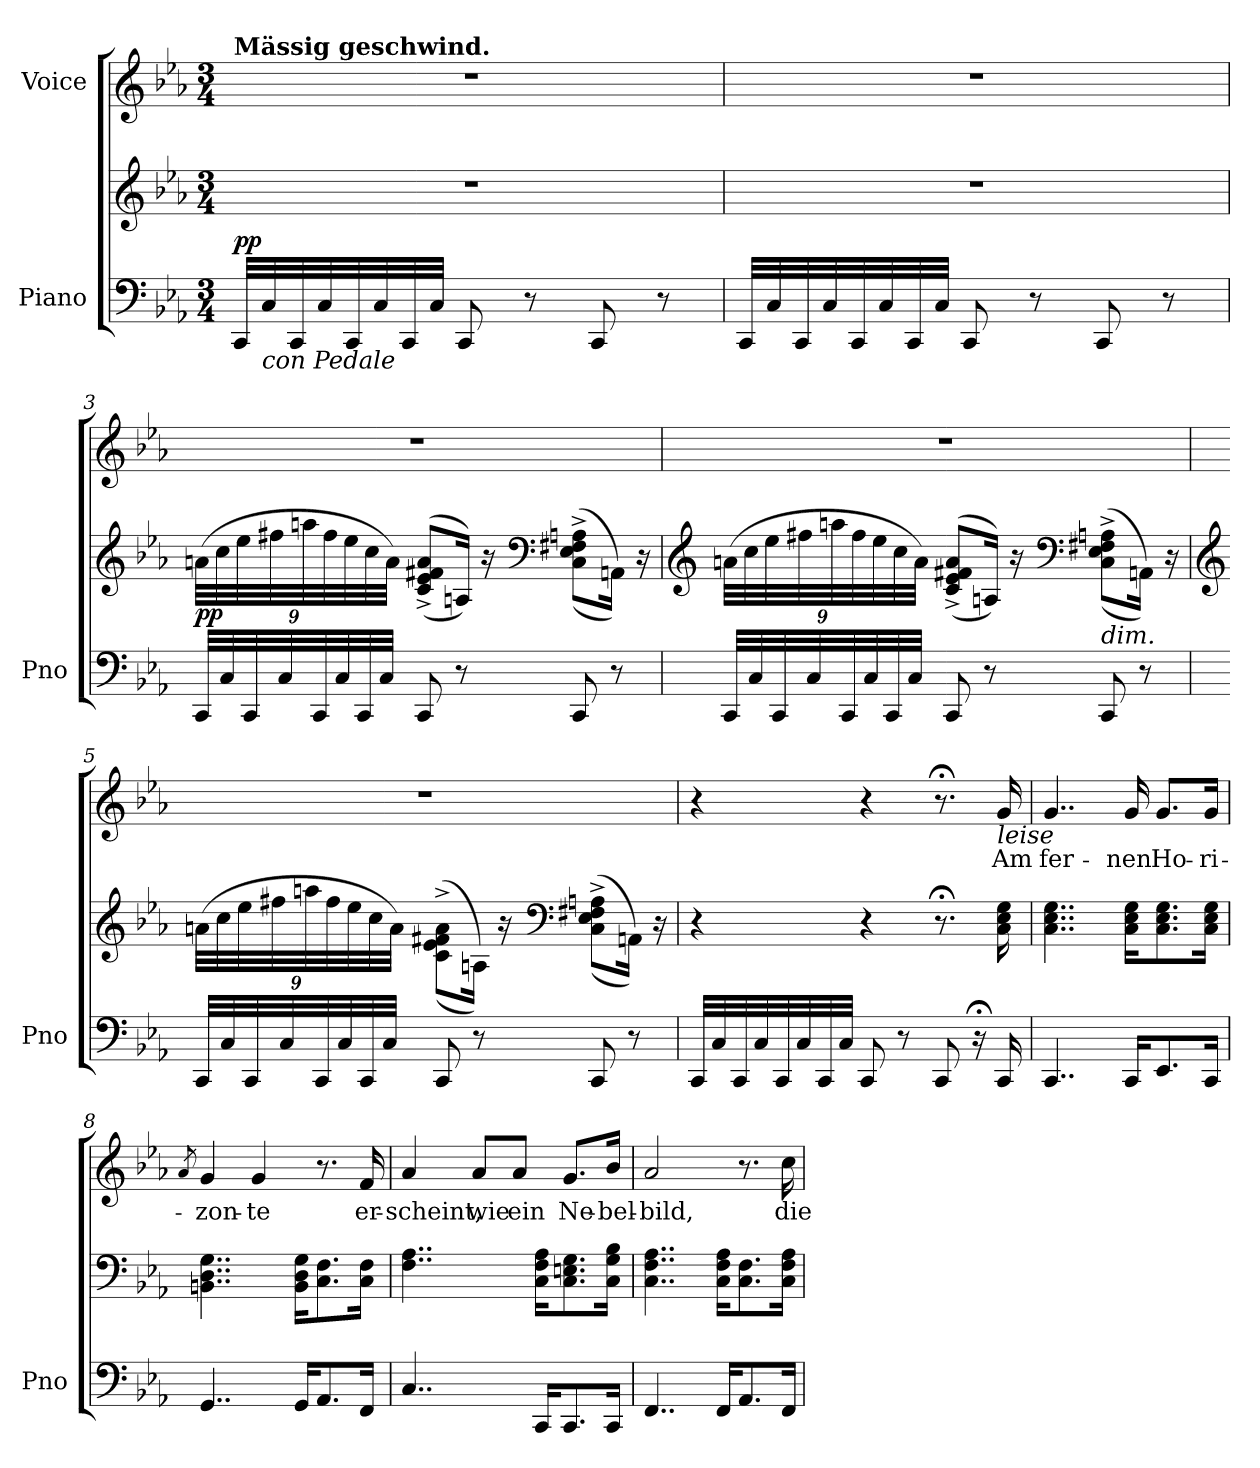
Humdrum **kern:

**kern	**kern	**dynam	**kern	**text
*part2	*part2	*part2	*part1	*part1
*staff3	*staff2	*staff2/3	*staff1	*staff1
*I"Piano	*	*	*I"Voice	*
*I'Pno	*	*	*	*
*clefF4	*clefG2	*	*clefG2	*
*k[b-e-a-]	*k[b-e-a-]	*	*k[b-e-a-]	*
*M3/4	*M3/4	*	*M3/4	*
=1	=1	=1	=1	=1
!	!	!	!LO:TX:a:B:t=Mässig geschwind.	!
!	!	!LO:DY:a=2	!	!
32CC/LLL	2.r	pp	2.r	.
!LO:TX:b:i:t=con Pedale	!	!	!	!
32C/	.	.	.	.
32CC/	.	.	.	.
32C/	.	.	.	.
32CC/	.	.	.	.
32C/	.	.	.	.
32CC/	.	.	.	.
32C/JJJ	.	.	.	.
8CC/	.	.	.	.
8r	.	.	.	.
8CC/	.	.	.	.
8r	.	.	.	.
=2	=2	=2	=2	=2
32CC/LLL	2.r	.	2.r	.
32C/	.	.	.	.
32CC/	.	.	.	.
32C/	.	.	.	.
32CC/	.	.	.	.
32C/	.	.	.	.
32CC/	.	.	.	.
32C/JJJ	.	.	.	.
8CC/	.	.	.	.
8r	.	.	.	.
8CC/	.	.	.	.
8r	.	.	.	.
=3	=3	=3	=3	=3
*	*Xbrackettup	*	*	*
!	!	!LO:DY:a=2	!	!
32CC/LLL	(36an\LLL	pp	2.r	.
.	36cc\	.	.	.
32C/	.	.	.	.
.	36ee-\	.	.	.
32CC/	.	.	.	.
.	36ff#X\	.	.	.
32C/	.	.	.	.
.	36aan\	.	.	.
32CC/	.	.	.	.
.	36ff#\	.	.	.
32C/	.	.	.	.
.	36ee-\	.	.	.
32CC/	.	.	.	.
.	36cc\	.	.	.
32C/JJJ	.	.	.	.
.	36a\JJJ)	.	.	.
8CC/	((8c/^> 8e-/^> 8f#X/^> 8a/^>L	.	.	.
8r	16An/Jk))	.	.	.
.	16r	.	.	.
*	*clefF4	*	*	*
8CC/	((8C\^ 8E-\^ 8F#X\^ 8An\^L	.	.	.
8r	16AAn\Jk))	.	.	.
.	16r	.	.	.
!!LO:LB:g=z
=4	=4	=4	=4	=4
*	*clefG2	*	*	*
32CC/LLL	(36an\LLL	.	2.r	.
.	36cc\	.	.	.
32C/	.	.	.	.
.	36ee-\	.	.	.
32CC/	.	.	.	.
.	36ff#X\	.	.	.
32C/	.	.	.	.
.	36aan\	.	.	.
32CC/	.	.	.	.
.	36ff#\	.	.	.
32C/	.	.	.	.
.	36ee-\	.	.	.
32CC/	.	.	.	.
.	36cc\	.	.	.
32C/JJJ	.	.	.	.
.	36a\JJJ)	.	.	.
8CC/	((8c/^> 8e-/^> 8f#X/^> 8a/^>L	.	.	.
8r	16An/Jk))	.	.	.
.	16r	.	.	.
*	*clefF4	*	*	*
!LO:TX:a:i:t=dim.	!	!	!	!
8CC/	((8C\^ 8E-\^ 8F#X\^ 8An\^L	.	.	.
8r	16AAn\Jk))	.	.	.
.	16r	.	.	.
=5	=5	=5	=5	=5
*	*clefG2	*	*	*
32CC/LLL	(36an\LLL	.	2.r	.
.	36cc\	.	.	.
32C/	.	.	.	.
.	36ee-\	.	.	.
32CC/	.	.	.	.
.	36ff#X\	.	.	.
32C/	.	.	.	.
.	36aan\	.	.	.
32CC/	.	.	.	.
.	36ff#\	.	.	.
32C/	.	.	.	.
.	36ee-\	.	.	.
32CC/	.	.	.	.
.	36cc\	.	.	.
32C/JJJ	.	.	.	.
.	36a\JJJ)	.	.	.
8CC/	((8c\^ 8e-\^ 8f#X\^ 8a\^L	.	.	.
8r	16An\Jk))	.	.	.
.	16r	.	.	.
*	*clefF4	*	*	*
8CC/	((8C\^ 8E-\^ 8F#X\^ 8An\^L	.	.	.
8r	16AAn\Jk))	.	.	.
.	16r	.	.	.
!!LO:LB:g=z
=6	=6	=6	=6	=6
32CC/LLL	4r	.	4r	.
32C/	.	.	.	.
32CC/	.	.	.	.
32C/	.	.	.	.
32CC/	.	.	.	.
32C/	.	.	.	.
32CC/	.	.	.	.
32C/JJJ	.	.	.	.
8CC/	4r	.	4r	.
8r	.	.	.	.
8CC/	8.r;<	.	8.r;<	.
16r;<	.	.	.	.
!	!	!	!LO:TX:b:i:t=leise	!
!	!	!	!	!LO:LY:b
16CC/	16C\ 16E-\ 16G\	.	16g/	Am
!!LO:LB:g=z
=7	=7	=7	=7	=7
!	!	!	!	!LO:LY:b
4..CC/	4..C\ 4..E-\ 4..G\	.	4..g/	fer-
!	!	!	!	!LO:LY:b
16CC/KL	16C\ 16E-\ 16G\KL	.	16g/	-nen
!	!	!	!	!LO:LY:b
8.EE-/	8.C\ 8.E-\ 8.G\	.	8.g/L	Ho-
!	!	!	!	!LO:LY:b
16CC/Jk	16C\ 16E-\ 16G\Jk	.	16g/Jk	-ri-
=8	=8	=8	=8	=8
.	.	.	8qa-/	.
!	!	!	!	!LO:LY:b
4..GG/	4..BBn\ 4..D\ 4..G\	.	4g/	-zon-
!	!	!	!	!LO:LY:b
.	.	.	4g/	te
16GG/KL	16BB\ 16D\ 16G\KL	.	.	.
8.AA-/	8.C\ 8.F\	.	8.r	.
!	!	!	!	!LO:LY:b
16FF/Jk	16C\ 16F\Jk	.	16f/	er-
=9	=9	=9	=9	=9
!	!	!	!	!LO:LY:b
4..C/	4..F\ 4..A-\	.	4a-/	-scheint,
!	!	!	!	!LO:LY:b
.	.	.	8a-/L	wie
!	!	!	!	!LO:LY:b
.	.	.	8a-/J	ein
16CC/KL	16C\ 16F\ 16A-\KL	.	.	.
!	!	!	!	!LO:LY:b
8.CC/	8.C\ 8.En\ 8.G\	.	8.g/L	Ne-
!	!	!	!	!LO:LY:b
16CC/Jk	16C\ 16G\ 16B-\Jk	.	16b-/Jk	-bel-
=10	=10	=10	=10	=10
!	!	!	!	!LO:LY:b
4..FF/	4..C\ 4..F\ 4..A-\	.	2a-/	-bild,
16FF/KL	16C\ 16F\ 16A-\KL	.	.	.
8.AA-/	8.C\ 8.F\	.	8.r	.
!	!	!	!	!LO:LY:b
16FF/Jk	16C\ 16F\ 16A-\Jk	.	16cc\	die
=	=	=	=	=
*-	*-	*-	*-	*-
